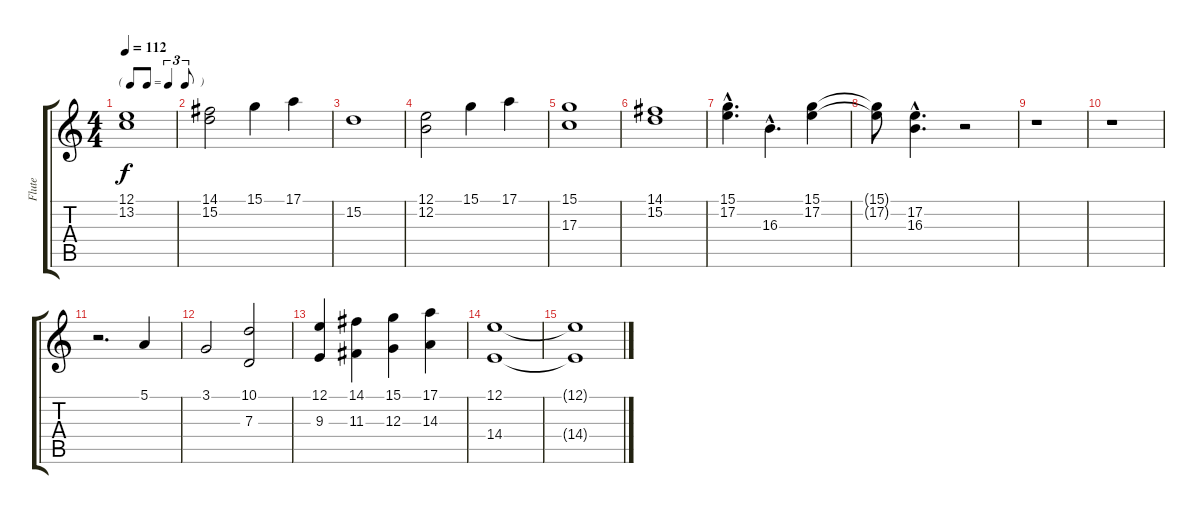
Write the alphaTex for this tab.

\track ("Flute" "Flute") {instrument flute}
\staff {score tabs}
\tuning (E4 B3 G3 D3 A2 E2) {hide}
\ts (4 4)
\tf triplet8th
\tempo 112
\clef g2
\ks c
(12.1 13.2).1{dy f} |
(14.1 15.2).2 15.1.4 17.1.4 |
15.2.1 |
(12.1 12.2).2 15.1.4 17.1.4 |
(15.1 17.3).1 |
(14.1 15.2).1 |
(15.1{hac} 17.2{hac}).4{d} 16.3{hac}.4{d} (15.1 17.2).4 |
(15.1{t} 17.2{t}).8 (17.2{hac} 16.3{hac}).4{d} r.2 |
r.1 |
r.1 |
r.2{d} 5.1.4 |
3.1.2 (10.1 7.3).2 |
(12.1 9.3).4 (14.1 11.3).4 (15.1 12.3).4 (17.1 14.3).4 |
(12.1 14.4).1 |
(12.1{t} 14.4{t}).1
